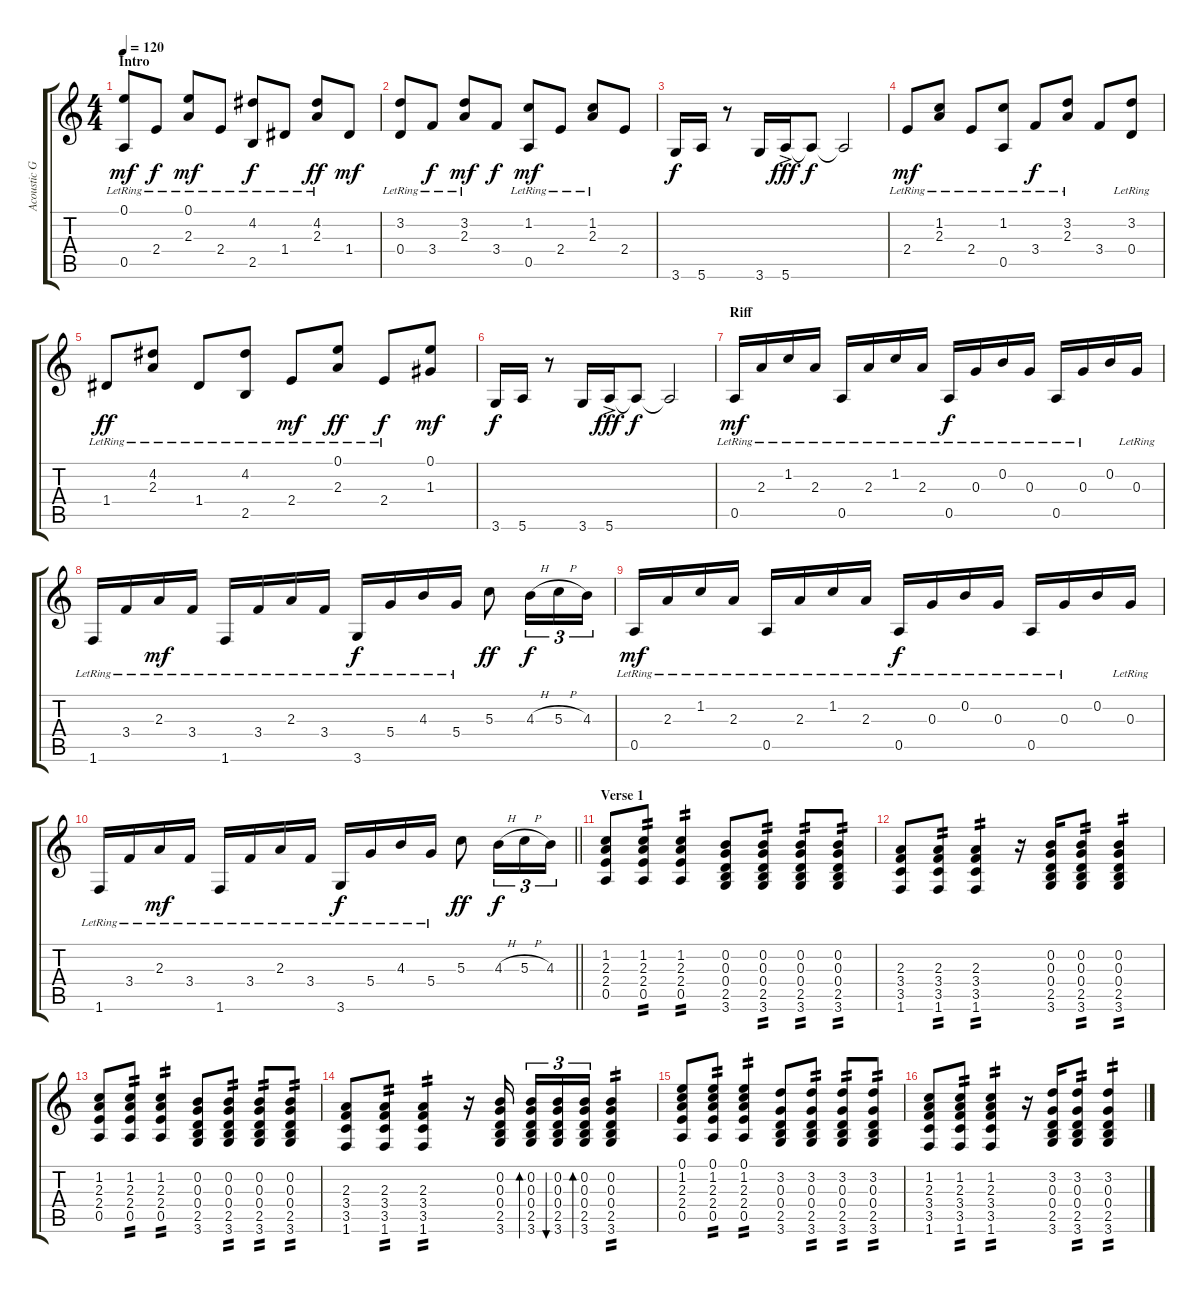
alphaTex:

\track ("Acoustic Guitar" "Acoustic G") {instrument acousticguitarsteel}
\staff {score tabs}
\tuning (E4 B3 G3 D3 A2 E2) {hide}
\ts (4 4)
\section ("" "Intro")
\tempo 120
\clef g2
\ks c
(0.1{lr} 0.5{lr}).8{dy mf instrument acousticguitarsteel} 2.4{lr}.8{dy f} (0.1{lr} 2.3{lr}).8{dy mf} 2.4{lr}.8 (4.2{lr} 2.5{lr}).8{dy f} 1.4{lr}.8 (4.2{lr} 2.3{lr}).8{dy ff} 1.4.8{dy mf} |
(3.2{lr} 0.4).8 3.4{lr}.8{dy f} (3.2{lr} 2.3{lr}).8{dy mf} 3.4.8{dy f} (1.2{lr} 0.5{lr}).8{dy mf} 2.4{lr}.8 (1.2{lr} 2.3{lr}).8 2.4.8 |
3.6.16{dy f} 5.6.16 r.8 3.6.16 5.6{ac}.16{dy fff} 5.6{t}.8{dy f} 5.6{t}.2 |
2.4{lr}.8{dy mf} (1.2{lr} 2.3{lr}).8 2.4{lr}.8 (1.2{lr} 0.5).8 3.4{lr}.8{dy f} (3.2{lr} 2.3{lr}).8 3.4.8 (3.2{lr} 0.4).8 |
1.4{lr}.8{dy ff} (4.2{lr} 2.3{lr}).8 1.4{lr}.8 (4.2{lr} 2.5).8 2.4{lr}.8{dy mf} (0.1{lr} 2.3{lr}).8{dy ff} 2.4{lr}.8{dy f} (0.1 1.3).8{dy mf} |
3.6.16{dy f} 5.6.16 r.8 3.6.16 5.6{ac}.16{dy fff} 5.6{t}.8{dy f} 5.6{t}.2 |
\section ("" "Riff")
0.5{lr}.16{dy mf} 2.3{lr}.16 1.2{lr}.16 2.3{lr}.16 0.5{lr}.16 2.3{lr}.16 1.2{lr}.16 2.3{lr}.16 0.5{lr}.16{dy f} 0.3{lr}.16 0.2{lr}.16 0.3{lr}.16 0.5{lr}.16 0.3{lr}.16 0.2.16 0.3{lr}.16 |
1.6{lr}.16 3.4{lr}.16 2.3{lr}.16{dy mf} 3.4{lr}.16 1.6{lr}.16 3.4{lr}.16 2.3{lr}.16 3.4{lr}.16 3.6{lr}.16{dy f} 5.4{lr}.16 4.3{lr}.16 5.4{lr}.16 5.3.8{dy ff} 4.3{h}.16{tu (3 2) dy f} 5.3{h}.16{tu (3 2)} 4.3.16{tu (3 2)} |
0.5{lr}.16{dy mf} 2.3{lr}.16 1.2{lr}.16 2.3{lr}.16 0.5{lr}.16 2.3{lr}.16 1.2{lr}.16 2.3{lr}.16 0.5{lr}.16{dy f} 0.3{lr}.16 0.2{lr}.16 0.3{lr}.16 0.5{lr}.16 0.3{lr}.16 0.2.16 0.3{lr}.16 |
\barLineRight lightlight
1.6{lr}.16 3.4{lr}.16 2.3{lr}.16{dy mf} 3.4{lr}.16 1.6{lr}.16 3.4{lr}.16 2.3{lr}.16 3.4{lr}.16 3.6{lr}.16{dy f} 5.4{lr}.16 4.3{lr}.16 5.4{lr}.16 5.3.8{dy ff} 4.3{h}.16{tu (3 2) dy f} 5.3{h}.16{tu (3 2)} 4.3.16{tu (3 2)} |
\section ("" "Verse 1")
(1.2 2.3 2.4 0.5).8 (1.2 2.3 2.4 0.5).8{tp 2} (1.2 2.3 2.4 0.5).4{tp 2} (0.2 0.3 0.4 2.5 3.6).8 (0.2 0.3 0.4 2.5 3.6).8{tp 2} (0.2 0.3 0.4 2.5 3.6).8{tp 2} (0.2 0.3 0.4 2.5 3.6).8{tp 2} |
(2.3 3.4 3.5 1.6).8 (2.3 3.4 3.5 1.6).8{tp 2} (2.3 3.4 3.5 1.6).4{tp 2} r.16 (0.2 0.3 0.4 2.5 3.6).16 (0.2 0.3 0.4 2.5 3.6).8{tp 2} (0.2 0.3 0.4 2.5 3.6).4{tp 2} |
(1.2 2.3 2.4 0.5).8 (1.2 2.3 2.4 0.5).8{tp 2} (1.2 2.3 2.4 0.5).4{tp 2} (0.2 0.3 0.4 2.5 3.6).8 (0.2 0.3 0.4 2.5 3.6).8{tp 2} (0.2 0.3 0.4 2.5 3.6).8{tp 2} (0.2 0.3 0.4 2.5 3.6).8{tp 2} |
(2.3 3.4 3.5 1.6).8 (2.3 3.4 3.5 1.6).8{tp 2} (2.3 3.4 3.5 1.6).4{tp 2} r.16 (0.2 0.3 0.4 2.5 3.6).16 (0.2 0.3 0.4 2.5 3.6).16{tu (3 2) bd 120} (0.2 0.3 0.4 2.5 3.6).16{tu (3 2) bu 120} (0.2 0.3 0.4 2.5 3.6).16{tu (3 2) bd 120} (0.2 0.3 0.4 2.5 3.6).4{tp 2} |
(0.1 1.2 2.3 2.4 0.5).8 (0.1 1.2 2.3 2.4 0.5).8{tp 2} (0.1 1.2 2.3 2.4 0.5).4{tp 2} (3.2 0.3 0.4 2.5 3.6).8 (3.2 0.3 0.4 2.5 3.6).8{tp 2} (3.2 0.3 0.4 2.5 3.6).8{tp 2} (3.2 0.3 0.4 2.5 3.6).8{tp 2} |
(1.2 2.3 3.4 3.5 1.6).8 (1.2 2.3 3.4 3.5 1.6).8{tp 2} (1.2 2.3 3.4 3.5 1.6).4{tp 2} r.16 (3.2 0.3 0.4 2.5 3.6).16 (3.2 0.3 0.4 2.5 3.6).8{tp 2} (3.2 0.3 0.4 2.5 3.6).4{tp 2}
